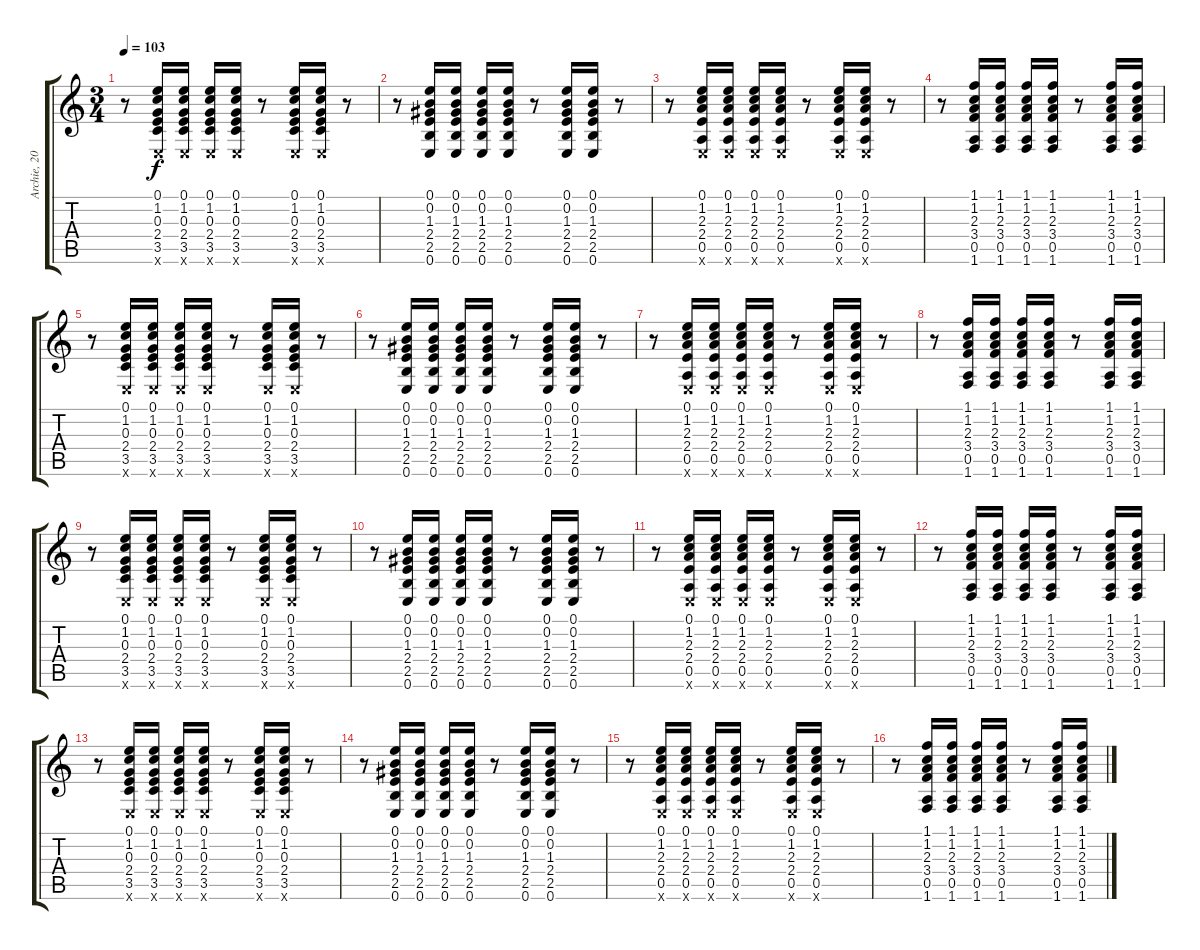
\track ("Archie, 2004" "Archie, 20") {instrument acousticguitarsteel}
\staff {score tabs}
\tuning (E4 B3 G3 D3 A2 E2) {hide}
\ts (3 4)
\tempo 103
\clef g2
\ks c
r.8{dy f} (0.1 1.2 0.3 2.4 3.5 0.6{x}).16{volume 9} (0.1 1.2 0.3 2.4 3.5 0.6{x}).16 (0.1 1.2 0.3 2.4 3.5 0.6{x}).16 (0.1 1.2 0.3 2.4 3.5 0.6{x}).16 r.8 (0.1 1.2 0.3 2.4 3.5 0.6{x}).16 (0.1 1.2 0.3 2.4 3.5 0.6{x}).16 r.8 |
r.8 (0.1 0.2 1.3 2.4 2.5 0.6).16 (0.1 0.2 1.3 2.4 2.5 0.6).16 (0.1 0.2 1.3 2.4 2.5 0.6).16 (0.1 0.2 1.3 2.4 2.5 0.6).16 r.8 (0.1 0.2 1.3 2.4 2.5 0.6).16 (0.1 0.2 1.3 2.4 2.5 0.6).16 r.8 |
r.8 (0.1 1.2 2.3 2.4 0.5 0.6{x}).16 (0.1 1.2 2.3 2.4 0.5 0.6{x}).16 (0.1 1.2 2.3 2.4 0.5 0.6{x}).16 (0.1 1.2 2.3 2.4 0.5 0.6{x}).16 r.8 (0.1 1.2 2.3 2.4 0.5 0.6{x}).16 (0.1 1.2 2.3 2.4 0.5 0.6{x}).16 r.8 |
r.8 (1.1 1.2 2.3 3.4 0.5 1.6).16{volume 13} (1.1 1.2 2.3 3.4 0.5 1.6).16 (1.1 1.2 2.3 3.4 0.5 1.6).16 (1.1 1.2 2.3 3.4 0.5 1.6).16 r.8 (1.1 1.2 2.3 3.4 0.5 1.6).16 (1.1 1.2 2.3 3.4 0.5 1.6).16 |
r.8 (0.1 1.2 0.3 2.4 3.5 0.6{x}).16{volume 9} (0.1 1.2 0.3 2.4 3.5 0.6{x}).16 (0.1 1.2 0.3 2.4 3.5 0.6{x}).16 (0.1 1.2 0.3 2.4 3.5 0.6{x}).16 r.8 (0.1 1.2 0.3 2.4 3.5 0.6{x}).16 (0.1 1.2 0.3 2.4 3.5 0.6{x}).16 r.8 |
r.8 (0.1 0.2 1.3 2.4 2.5 0.6).16 (0.1 0.2 1.3 2.4 2.5 0.6).16 (0.1 0.2 1.3 2.4 2.5 0.6).16 (0.1 0.2 1.3 2.4 2.5 0.6).16 r.8 (0.1 0.2 1.3 2.4 2.5 0.6).16 (0.1 0.2 1.3 2.4 2.5 0.6).16 r.8 |
r.8 (0.1 1.2 2.3 2.4 0.5 0.6{x}).16 (0.1 1.2 2.3 2.4 0.5 0.6{x}).16 (0.1 1.2 2.3 2.4 0.5 0.6{x}).16 (0.1 1.2 2.3 2.4 0.5 0.6{x}).16 r.8 (0.1 1.2 2.3 2.4 0.5 0.6{x}).16 (0.1 1.2 2.3 2.4 0.5 0.6{x}).16 r.8 |
r.8 (1.1 1.2 2.3 3.4 0.5 1.6).16{volume 6} (1.1 1.2 2.3 3.4 0.5 1.6).16 (1.1 1.2 2.3 3.4 0.5 1.6).16 (1.1 1.2 2.3 3.4 0.5 1.6).16 r.8 (1.1 1.2 2.3 3.4 0.5 1.6).16 (1.1 1.2 2.3 3.4 0.5 1.6).16 |
r.8 (0.1 1.2 0.3 2.4 3.5 0.6{x}).16{volume 6} (0.1 1.2 0.3 2.4 3.5 0.6{x}).16 (0.1 1.2 0.3 2.4 3.5 0.6{x}).16 (0.1 1.2 0.3 2.4 3.5 0.6{x}).16 r.8 (0.1 1.2 0.3 2.4 3.5 0.6{x}).16 (0.1 1.2 0.3 2.4 3.5 0.6{x}).16 r.8 |
r.8 (0.1 0.2 1.3 2.4 2.5 0.6).16 (0.1 0.2 1.3 2.4 2.5 0.6).16 (0.1 0.2 1.3 2.4 2.5 0.6).16 (0.1 0.2 1.3 2.4 2.5 0.6).16 r.8 (0.1 0.2 1.3 2.4 2.5 0.6).16 (0.1 0.2 1.3 2.4 2.5 0.6).16 r.8 |
r.8 (0.1 1.2 2.3 2.4 0.5 0.6{x}).16 (0.1 1.2 2.3 2.4 0.5 0.6{x}).16 (0.1 1.2 2.3 2.4 0.5 0.6{x}).16 (0.1 1.2 2.3 2.4 0.5 0.6{x}).16 r.8 (0.1 1.2 2.3 2.4 0.5 0.6{x}).16 (0.1 1.2 2.3 2.4 0.5 0.6{x}).16 r.8 |
r.8 (1.1 1.2 2.3 3.4 0.5 1.6).16 (1.1 1.2 2.3 3.4 0.5 1.6).16 (1.1 1.2 2.3 3.4 0.5 1.6).16 (1.1 1.2 2.3 3.4 0.5 1.6).16 r.8 (1.1 1.2 2.3 3.4 0.5 1.6).16 (1.1 1.2 2.3 3.4 0.5 1.6).16 |
r.8 (0.1 1.2 0.3 2.4 3.5 0.6{x}).16{volume 6} (0.1 1.2 0.3 2.4 3.5 0.6{x}).16 (0.1 1.2 0.3 2.4 3.5 0.6{x}).16 (0.1 1.2 0.3 2.4 3.5 0.6{x}).16 r.8 (0.1 1.2 0.3 2.4 3.5 0.6{x}).16 (0.1 1.2 0.3 2.4 3.5 0.6{x}).16 r.8 |
r.8 (0.1 0.2 1.3 2.4 2.5 0.6).16 (0.1 0.2 1.3 2.4 2.5 0.6).16 (0.1 0.2 1.3 2.4 2.5 0.6).16 (0.1 0.2 1.3 2.4 2.5 0.6).16 r.8 (0.1 0.2 1.3 2.4 2.5 0.6).16 (0.1 0.2 1.3 2.4 2.5 0.6).16 r.8 |
r.8 (0.1 1.2 2.3 2.4 0.5 0.6{x}).16 (0.1 1.2 2.3 2.4 0.5 0.6{x}).16 (0.1 1.2 2.3 2.4 0.5 0.6{x}).16 (0.1 1.2 2.3 2.4 0.5 0.6{x}).16 r.8 (0.1 1.2 2.3 2.4 0.5 0.6{x}).16 (0.1 1.2 2.3 2.4 0.5 0.6{x}).16 r.8 |
r.8 (1.1 1.2 2.3 3.4 0.5 1.6).16 (1.1 1.2 2.3 3.4 0.5 1.6).16 (1.1 1.2 2.3 3.4 0.5 1.6).16 (1.1 1.2 2.3 3.4 0.5 1.6).16 r.8 (1.1 1.2 2.3 3.4 0.5 1.6).16 (1.1 1.2 2.3 3.4 0.5 1.6).16
